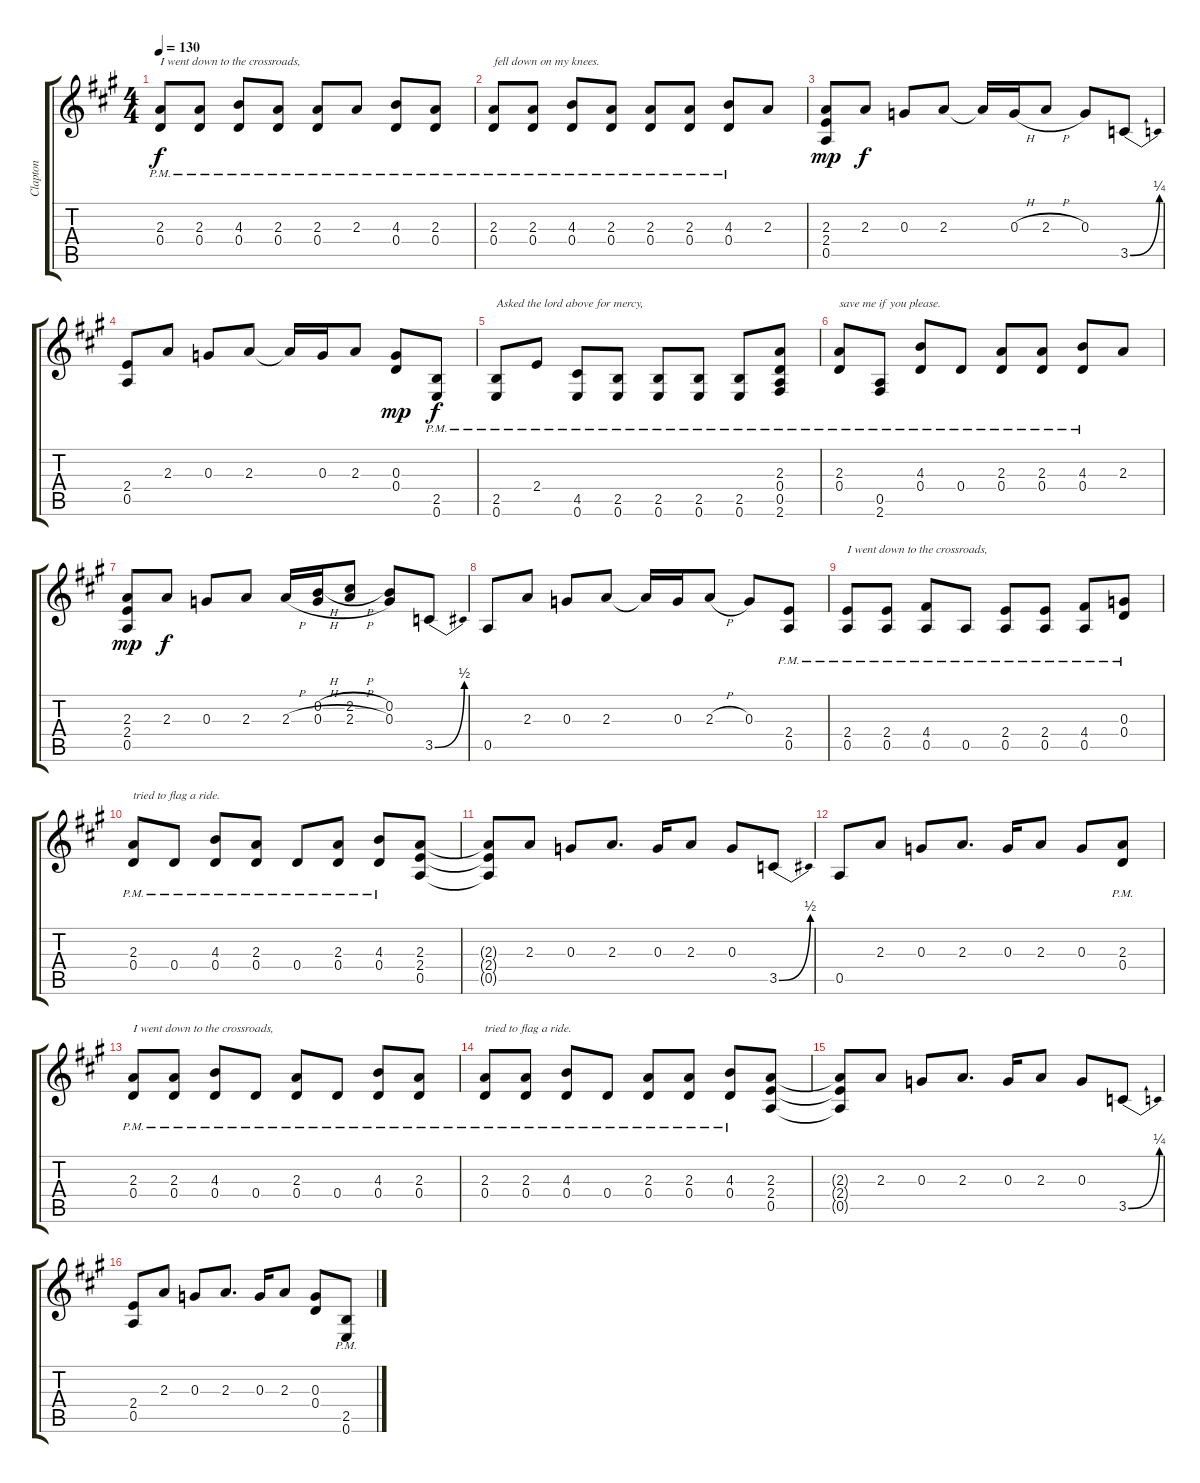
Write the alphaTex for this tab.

\track ("Clapton" "Clapton") {instrument overdrivenguitar}
\staff {score tabs}
\tuning (E4 B3 G3 D3 A2 E2) {hide}
\ts (4 4)
\tempo 130
\clef g2
\ks a
(2.3{pm} 0.4{pm}).8{txt "I went down to the crossroads," dy f} (2.3{pm} 0.4{pm}).8 (4.3{pm} 0.4{pm}).8 (2.3{pm} 0.4{pm}).8 (2.3{pm} 0.4{pm}).8 2.3{pm}.8 (4.3{pm} 0.4{pm}).8 (2.3{pm} 0.4{pm}).8 |
(2.3{pm} 0.4{pm}).8{txt "fell down on my knees."} (2.3{pm} 0.4{pm}).8 (4.3{pm} 0.4{pm}).8 (2.3{pm} 0.4{pm}).8 (2.3{pm} 0.4{pm}).8 (2.3{pm} 0.4{pm}).8 (4.3{pm} 0.4{pm}).8 2.3.8{volume 16} |
(2.3 2.4 0.5).8{dy mp} 2.3.8{dy f} 0.3.8 2.3.8 2.3{t}.16 0.3{h}.16 2.3{h}.8 0.3.8 3.5{be (bend 0 0 60 1)}.8 |
(2.4 0.5).8 2.3.8 0.3.8 2.3.8 2.3{t}.16 0.3.16 2.3.8 (0.3 0.4).8{dy mp} (2.5{pm} 0.6{pm}).8{dy f volume 8} |
(2.5{pm} 0.6{pm}).8{txt "Asked the lord above for mercy,"} 2.4{pm}.8 (4.5{pm} 0.6{pm}).8 (2.5{pm} 0.6{pm}).8 (2.5{pm} 0.6{pm}).8 (2.5{pm} 0.6{pm}).8 (2.5{pm} 0.6{pm}).8 (2.3{pm} 0.4{pm} 0.5{pm} 2.6{pm}).8 |
(2.3{pm} 0.4{pm}).8{txt "save me if you please."} (0.5{pm} 2.6{pm}).8 (4.3 0.4{pm}).8 0.4{pm}.8 (2.3{pm} 0.4{pm}).8 (2.3{pm} 0.4{pm}).8 (4.3{pm} 0.4{pm}).8 2.3.8{volume 16} |
(2.3 2.4 0.5).8{dy mp} 2.3.8{dy f} 0.3.8 2.3.8 2.3{h}.16 (0.2{h} 0.3{h}).16 (2.2{h} 2.3{h}).8 (0.2 0.3).8 3.5{be (bend 0 0 60 2)}.8 |
0.5.8 2.3.8 0.3.8 2.3.8 2.3{t}.16 0.3.16 2.3{h}.8 0.3.8 (2.4{pm} 0.5{pm}).8{volume 8} |
(2.4{pm} 0.5{pm}).8{txt "I went down to the crossroads,"} (2.4{pm} 0.5{pm}).8 (4.4{pm} 0.5{pm}).8 0.5{pm}.8 (2.4{pm} 0.5{pm}).8 (2.4{pm} 0.5{pm}).8 (4.4{pm} 0.5{pm}).8 (0.3{pm} 0.4{pm}).8 |
(2.3{pm} 0.4{pm}).8{txt "tried to flag a ride."} 0.4{pm}.8 (4.3{pm} 0.4{pm}).8 (2.3{pm} 0.4{pm}).8 0.4{pm}.8 (2.3{pm} 0.4{pm}).8 (4.3{pm} 0.4{pm}).8 (2.3 2.4 0.5).8{volume 16} |
(2.3{t} 2.4{t} 0.5{t}).8 2.3.8 0.3.8 2.3.8{d} 0.3.16 2.3.8 0.3.8 3.5{be (bend 0 0 60 2)}.8 |
0.5.8 2.3.8 0.3.8 2.3.8{d} 0.3.16 2.3.8 0.3.8 (2.3{pm} 0.4{pm}).8{volume 8} |
(2.3{pm} 0.4{pm}).8{txt "I went down to the crossroads,"} (2.3{pm} 0.4{pm}).8 (4.3{pm} 0.4{pm}).8 0.4{pm}.8 (2.3{pm} 0.4{pm}).8 0.4{pm}.8 (4.3{pm} 0.4{pm}).8 (2.3{pm} 0.4{pm}).8 |
(2.3{pm} 0.4{pm}).8{txt "tried to flag a ride."} (2.3{pm} 0.4{pm}).8 (4.3{pm} 0.4{pm}).8 0.4{pm}.8 (2.3{pm} 0.4{pm}).8 (2.3{pm} 0.4{pm}).8 (4.3{pm} 0.4{pm}).8 (2.3 2.4 0.5).8{volume 16} |
(2.3{t} 2.4{t} 0.5{t}).8 2.3.8 0.3.8 2.3.8{d} 0.3.16 2.3.8 0.3.8 3.5{be (bend 0 0 60 1)}.8 |
(2.4 0.5).8 2.3.8 0.3.8 2.3.8{d} 0.3.16 2.3.8 (0.3 0.4).8 (2.5{pm} 0.6{pm}).8{volume 8}
